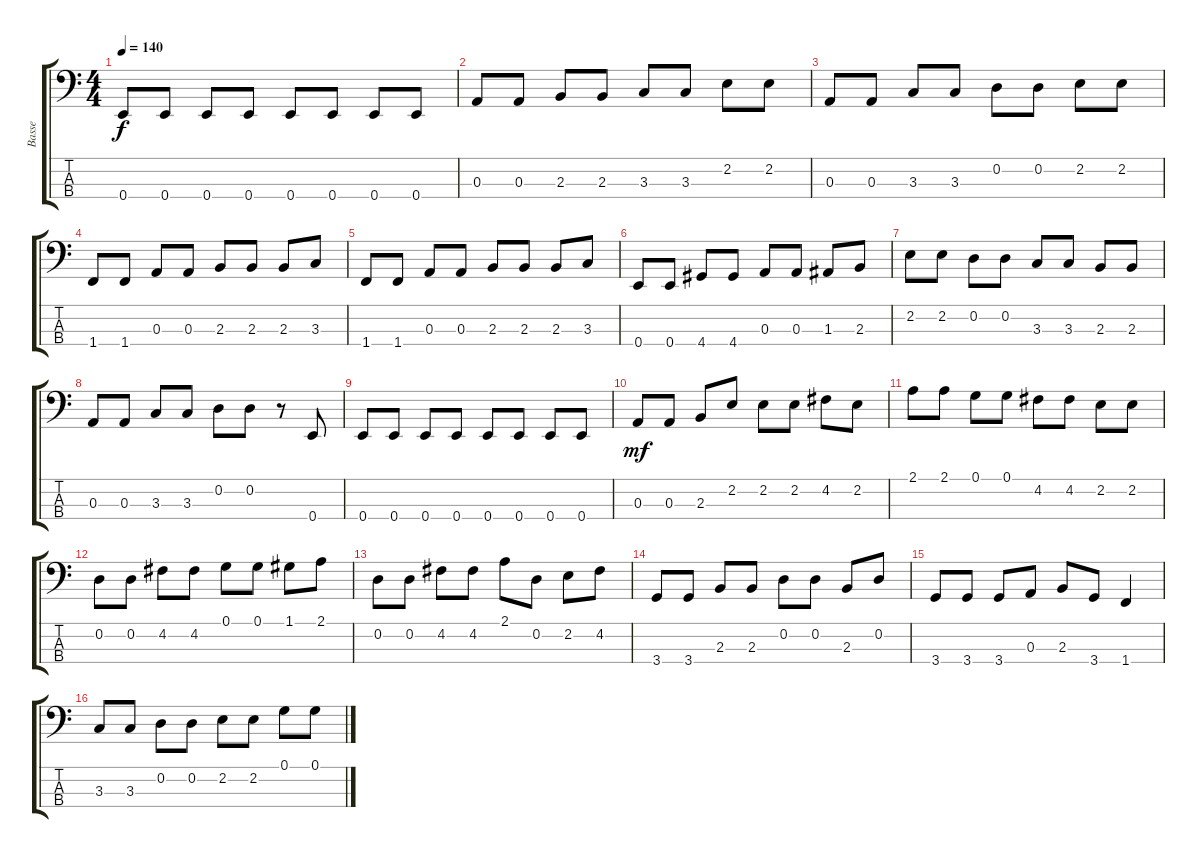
\track ("Basse" "Basse") {instrument electricbassfinger}
\staff {score tabs}
\tuning (G2 D2 A1 E1) {hide}
\ts (4 4)
\tempo 140
\clef f4
\ks c
0.4.8{dy f} 0.4.8 0.4.8 0.4.8 0.4.8 0.4.8 0.4.8 0.4.8 |
0.3.8 0.3.8 2.3.8 2.3.8 3.3.8 3.3.8 2.2.8 2.2.8 |
0.3.8 0.3.8 3.3.8 3.3.8 0.2.8 0.2.8 2.2.8 2.2.8 |
1.4.8 1.4.8 0.3.8 0.3.8 2.3.8 2.3.8 2.3.8 3.3.8 |
1.4.8 1.4.8 0.3.8 0.3.8 2.3.8 2.3.8 2.3.8 3.3.8 |
0.4.8 0.4.8 4.4.8 4.4.8 0.3.8 0.3.8 1.3.8 2.3.8 |
2.2.8 2.2.8 0.2.8 0.2.8 3.3.8 3.3.8 2.3.8 2.3.8 |
0.3.8 0.3.8 3.3.8 3.3.8 0.2.8 0.2.8 r.8 0.4.8 |
0.4.8 0.4.8 0.4.8 0.4.8 0.4.8 0.4.8 0.4.8 0.4.8 |
0.3.8{dy mf} 0.3.8 2.3.8 2.2.8 2.2.8 2.2.8 4.2.8 2.2.8 |
2.1.8 2.1.8 0.1.8 0.1.8 4.2.8 4.2.8 2.2.8 2.2.8 |
0.2.8 0.2.8 4.2.8 4.2.8 0.1.8 0.1.8 1.1.8 2.1.8 |
0.2.8 0.2.8 4.2.8 4.2.8 2.1.8 0.2.8 2.2.8 4.2.8 |
3.4.8 3.4.8 2.3.8 2.3.8 0.2.8 0.2.8 2.3.8 0.2.8 |
3.4.8 3.4.8 3.4.8 0.3.8 2.3.8 3.4.8 1.4.4 |
3.3.8 3.3.8 0.2.8 0.2.8 2.2.8 2.2.8 0.1.8 0.1.8
